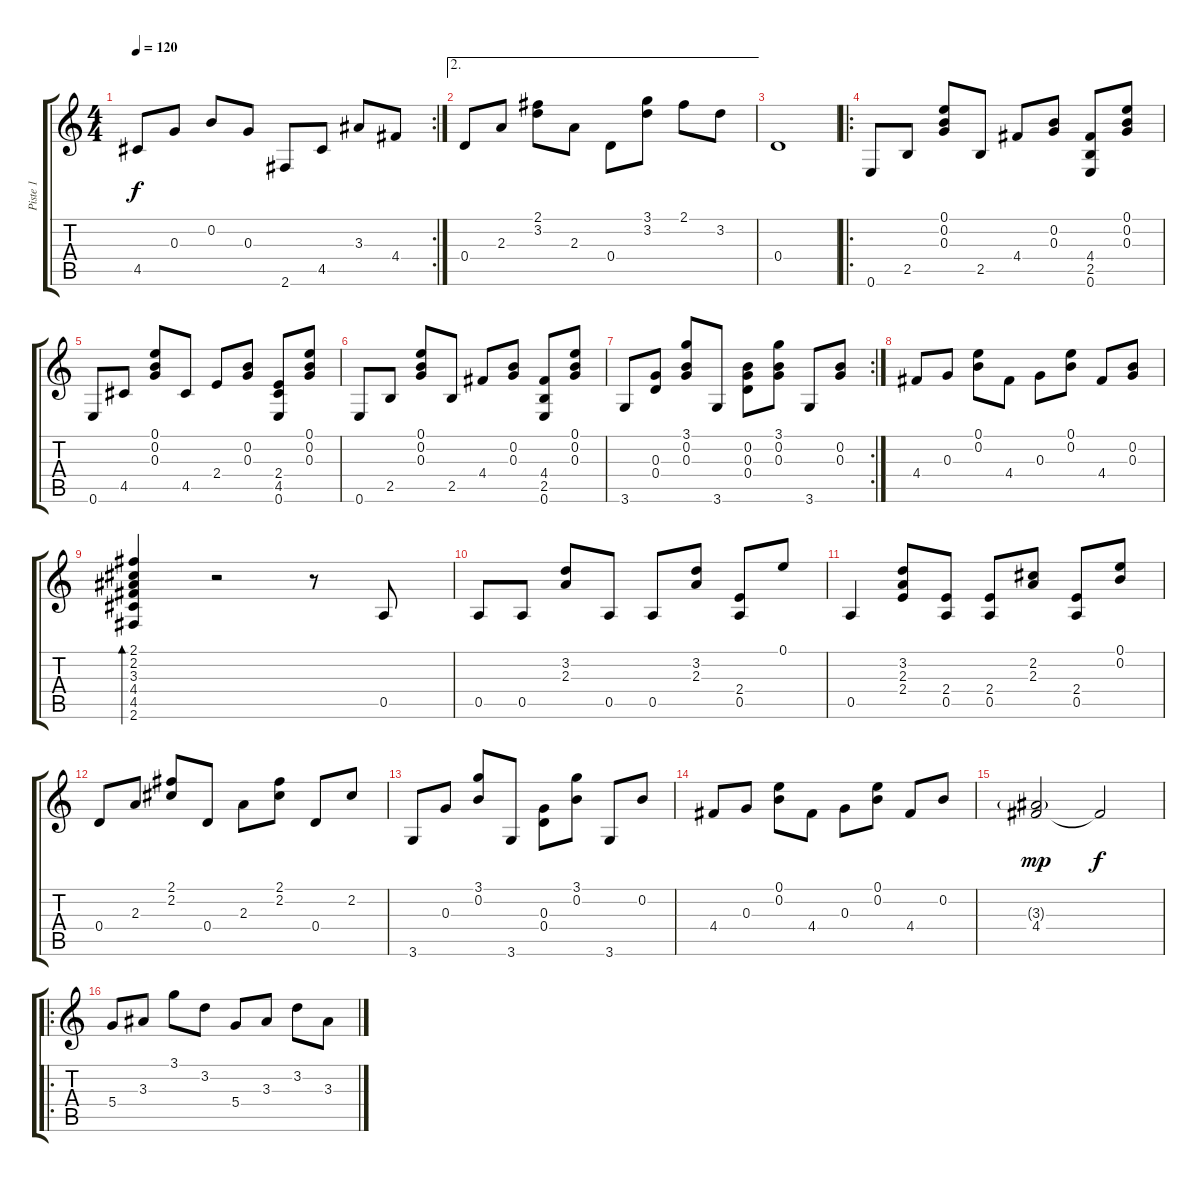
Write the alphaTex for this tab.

\track ("Piste 1" "Piste 1") {instrument acousticguitarsteel}
\staff {score tabs}
\tuning (E4 B3 G3 D3 A2 E2) {hide}
\rc 2
\ts (4 4)
\tempo 120
\clef g2
\ks c
4.5.8{dy f} 0.3.8 0.2.8 0.3.8 2.6.8 4.5.8 3.3.8 4.4.8 |
\ae 2
0.4.8 2.3.8 (2.1 3.2).8 2.3.8 0.4.8 (3.1 3.2).8 2.1.8 3.2.8 |
0.4.1 |
\ro
0.6.8 2.5.8 (0.1 0.2 0.3).8 2.5.8 4.4.8 (0.2 0.3).8 (4.4 2.5 0.6).8 (0.1 0.2 0.3).8 |
0.6.8 4.5.8 (0.1 0.2 0.3).8 4.5.8 2.4.8 (0.2 0.3).8 (2.4 4.5 0.6).8 (0.1 0.2 0.3).8 |
0.6.8 2.5.8 (0.1 0.2 0.3).8 2.5.8 4.4.8 (0.2 0.3).8 (4.4 2.5 0.6).8 (0.1 0.2 0.3).8 |
\rc 2
3.6.8 (0.3 0.4).8 (3.1 0.2 0.3).8 3.6.8 (0.2 0.3 0.4).8 (3.1 0.2 0.3).8 3.6.8 (0.2 0.3).8 |
4.4.8 0.3.8 (0.1 0.2).8 4.4.8 0.3.8 (0.1 0.2).8 4.4.8 (0.2 0.3).8 |
(2.1 2.2 3.3 4.4 4.5 2.6).4{bd 240} r.2 r.8 0.5.8 |
0.5.8 0.5.8 (3.2 2.3).8 0.5.8 0.5.8 (3.2 2.3).8 (2.4 0.5).8 0.1.8 |
0.5.4 (3.2 2.3 2.4).8 (2.4 0.5).8 (2.4 0.5).8 (2.2 2.3).8 (2.4 0.5).8 (0.1 0.2).8 |
0.4.8 2.3.8 (2.1 2.2).8 0.4.8 2.3.8 (2.1 2.2).8 0.4.8 2.2.8 |
3.6.8 0.3.8 (3.1 0.2).8 3.6.8 (0.3 0.4).8 (3.1 0.2).8 3.6.8 0.2.8 |
4.4.8 0.3.8 (0.1 0.2).8 4.4.8 0.3.8 (0.1 0.2).8 4.4.8 0.2.8 |
(3.3{g} 4.4).2{dy mp} 4.4{t}.2{dy f} |
\ro
5.4.8 3.3.8 3.1.8 3.2.8 5.4.8 3.3.8 3.2.8 3.3.8
